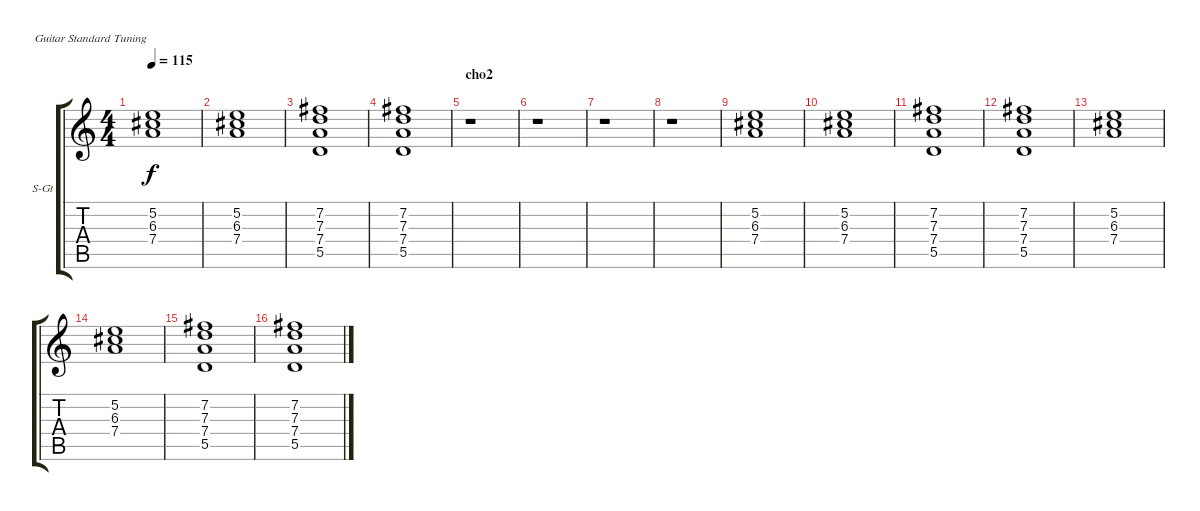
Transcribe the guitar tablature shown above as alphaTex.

\bracketExtendMode groupsimilarinstruments
\firstSystemTrackNameOrientation horizontal
\otherSystemsTrackNameOrientation horizontal
\track ("Track 5" "S-Gt") {instrument percussiveorgan}
\staff {score tabs}
\tuning (E4 B3 G3 D3 A2 E2)
\displaytranspose 12
\ts (4 4)
\tempo 115
\clef g2
\ks c
(5.2 6.3 7.4).1{dy f} |
(5.2 6.3 7.4).1 |
(7.2 7.3 7.4 5.5).1 |
(7.2 7.3 7.4 5.5).1 |
\section ("" "cho2")
r.1 |
r.1 |
r.1 |
r.1 |
(5.2 6.3 7.4).1 |
(5.2 6.3 7.4).1 |
(7.2 7.3 7.4 5.5).1 |
(7.2 7.3 7.4 5.5).1 |
(5.2 6.3 7.4).1 |
(5.2 6.3 7.4).1 |
(7.2 7.3 7.4 5.5).1 |
(7.2 7.3 7.4 5.5).1
